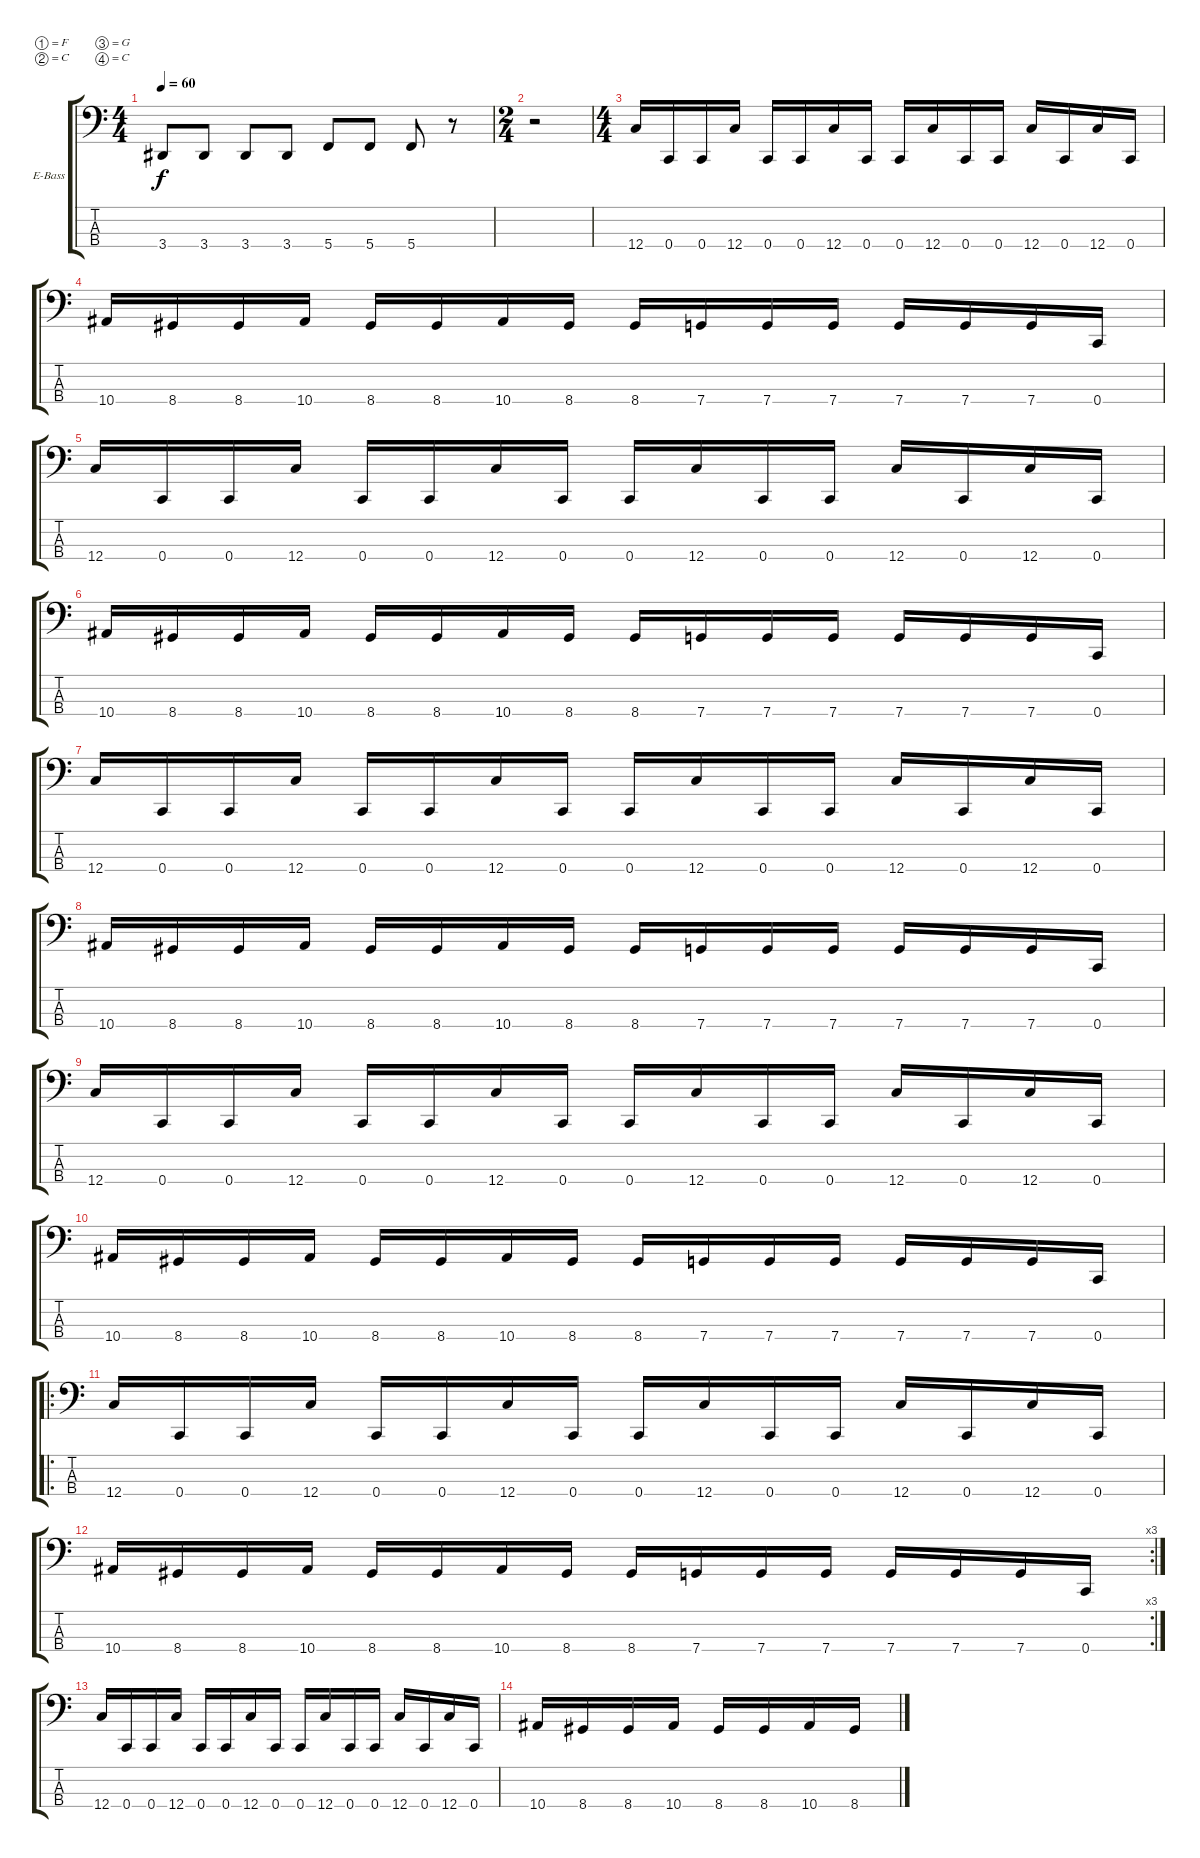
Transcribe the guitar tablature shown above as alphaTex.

\bracketExtendMode groupsimilarinstruments
\firstSystemTrackNameOrientation horizontal
\otherSystemsTrackNameOrientation horizontal
\track ("Olli" "E-Bass") {instrument electricbassfinger}
\staff {score tabs}
\tuning (F2 C2 G1 C1)
\ts (4 4)
\tempo 60
\clef f4
\ks c
3.4.8{dy f} 3.4.8 3.4.8 3.4.8 5.4.8 5.4.8 5.4.8 r.8 |
\ts (2 4)
r.2 |
\ts (4 4)
12.4.16 0.4.16 0.4.16 12.4.16 0.4.16 0.4.16 12.4.16 0.4.16 0.4.16 12.4.16 0.4.16 0.4.16 12.4.16 0.4.16 12.4.16 0.4.16 |
10.4.16 8.4.16 8.4.16 10.4.16 8.4.16 8.4.16 10.4.16 8.4.16 8.4.16 7.4.16 7.4.16 7.4.16 7.4.16 7.4.16 7.4.16 0.4.16 |
12.4.16 0.4.16 0.4.16 12.4.16 0.4.16 0.4.16 12.4.16 0.4.16 0.4.16 12.4.16 0.4.16 0.4.16 12.4.16 0.4.16 12.4.16 0.4.16 |
10.4.16 8.4.16 8.4.16 10.4.16 8.4.16 8.4.16 10.4.16 8.4.16 8.4.16 7.4.16 7.4.16 7.4.16 7.4.16 7.4.16 7.4.16 0.4.16 |
12.4.16 0.4.16 0.4.16 12.4.16 0.4.16 0.4.16 12.4.16 0.4.16 0.4.16 12.4.16 0.4.16 0.4.16 12.4.16 0.4.16 12.4.16 0.4.16 |
10.4.16 8.4.16 8.4.16 10.4.16 8.4.16 8.4.16 10.4.16 8.4.16 8.4.16 7.4.16 7.4.16 7.4.16 7.4.16 7.4.16 7.4.16 0.4.16 |
12.4.16 0.4.16 0.4.16 12.4.16 0.4.16 0.4.16 12.4.16 0.4.16 0.4.16 12.4.16 0.4.16 0.4.16 12.4.16 0.4.16 12.4.16 0.4.16 |
10.4.16 8.4.16 8.4.16 10.4.16 8.4.16 8.4.16 10.4.16 8.4.16 8.4.16 7.4.16 7.4.16 7.4.16 7.4.16 7.4.16 7.4.16 0.4.16 |
\ro
12.4.16 0.4.16 0.4.16 12.4.16 0.4.16 0.4.16 12.4.16 0.4.16 0.4.16 12.4.16 0.4.16 0.4.16 12.4.16 0.4.16 12.4.16 0.4.16 |
\rc 3
10.4.16 8.4.16 8.4.16 10.4.16 8.4.16 8.4.16 10.4.16 8.4.16 8.4.16 7.4.16 7.4.16 7.4.16 7.4.16 7.4.16 7.4.16 0.4.16 |
12.4.16 0.4.16 0.4.16 12.4.16 0.4.16 0.4.16 12.4.16 0.4.16 0.4.16 12.4.16 0.4.16 0.4.16 12.4.16 0.4.16 12.4.16 0.4.16 |
10.4.16 8.4.16 8.4.16 10.4.16 8.4.16 8.4.16 10.4.16 8.4.16
